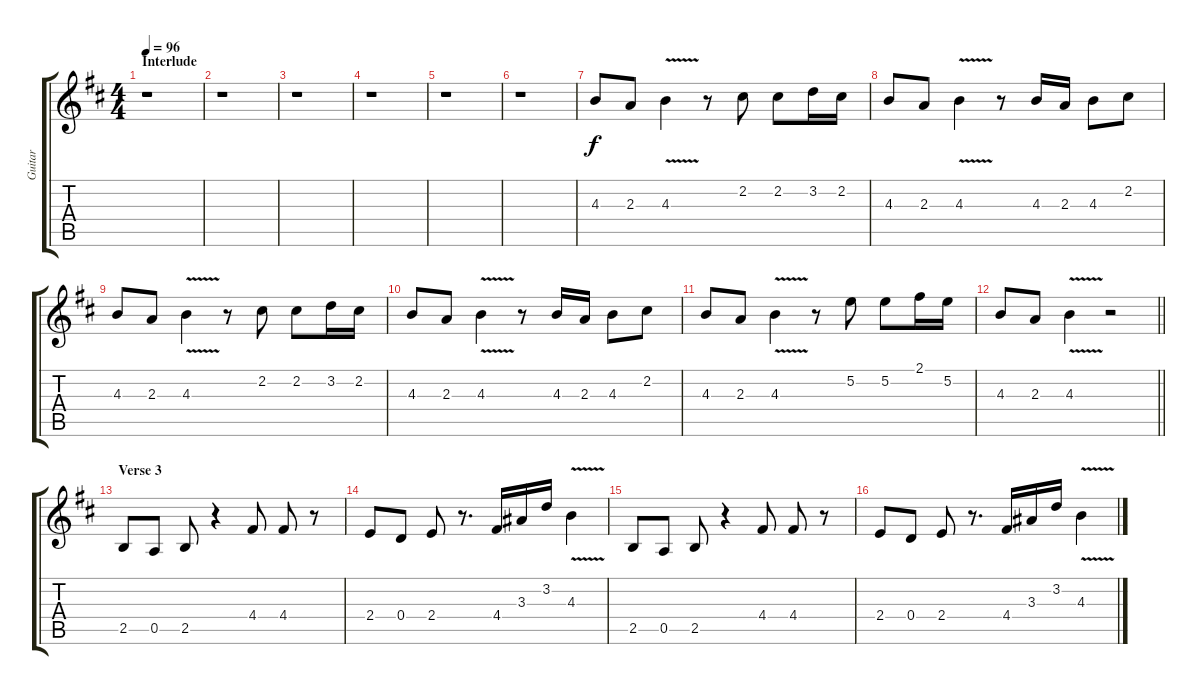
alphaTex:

\track ("Guitar" "Guitar") {instrument overdrivenguitar}
\staff {score tabs}
\tuning (E4 B3 G3 D3 A2 E2) {hide}
\ts (4 4)
\section ("" "Interlude")
\tempo 96
\clef g2
\ks d
r.1{dy f} |
r.1 |
r.1 |
r.1 |
r.1 |
r.1 |
4.3.8 2.3.8 4.3{v}.4 r.8 2.2.8 2.2.8 3.2.16 2.2.16 |
4.3.8 2.3.8 4.3{v}.4 r.8 4.3.16 2.3.16 4.3.8 2.2.8 |
4.3.8 2.3.8 4.3{v}.4 r.8 2.2.8 2.2.8 3.2.16 2.2.16 |
4.3.8 2.3.8 4.3{v}.4 r.8 4.3.16 2.3.16 4.3.8 2.2.8 |
4.3.8 2.3.8 4.3{v}.4 r.8 5.2.8 5.2.8 2.1.16 5.2.16 |
\barLineRight lightlight
4.3.8 2.3.8 4.3{v}.4 r.2 |
\section ("" "Verse 3")
2.5.8 0.5.8 2.5.8 r.4 4.4.8 4.4.8 r.8 |
2.4.8 0.4.8 2.4.8 r.8{d} 4.4.16 3.3.16 3.2.16 4.3{v}.4 |
2.5.8 0.5.8 2.5.8 r.4 4.4.8 4.4.8 r.8 |
2.4.8 0.4.8 2.4.8 r.8{d} 4.4.16 3.3.16 3.2.16 4.3{v}.4
